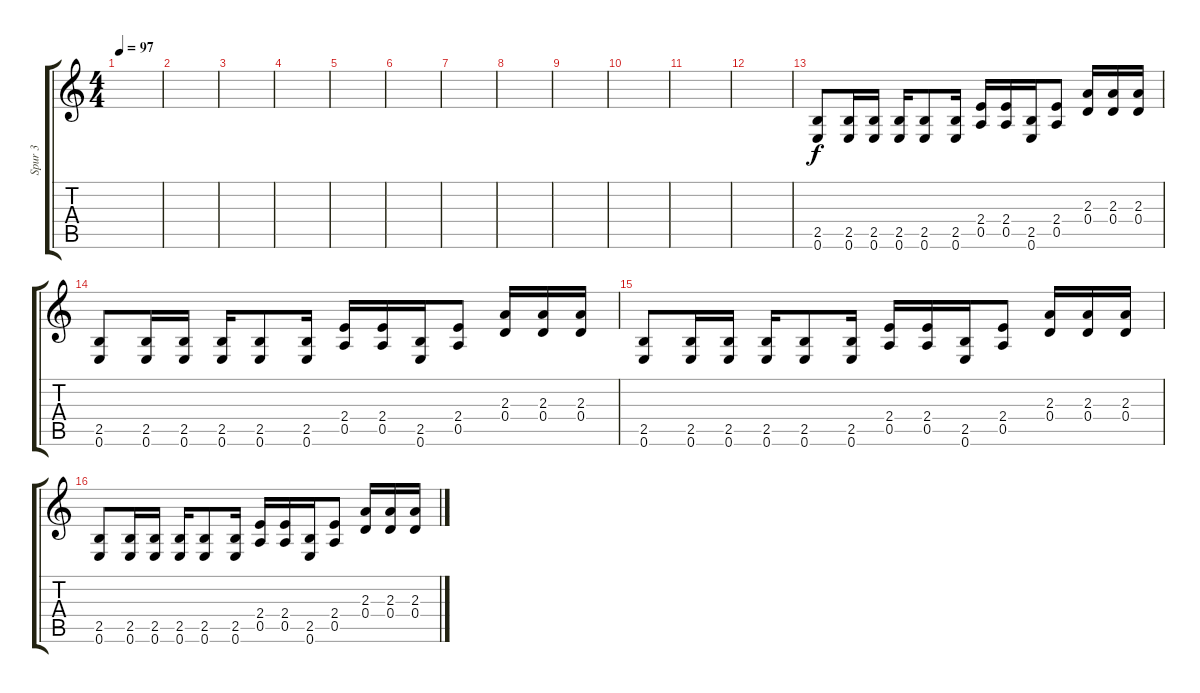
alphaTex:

\track ("Spur 3" "Spur 3") {instrument distortionguitar}
\staff {score tabs}
\tuning (E4 B3 G3 D3 A2 E2) {hide}
\ts (4 4)
\tempo 97
\clef g2
\ks c
|
|
|
|
|
|
|
|
|
|
|
|
(2.5 0.6).8 (2.5 0.6).16 (2.5 0.6).16 (2.5 0.6).16 (2.5 0.6).8 (2.5 0.6).16 (2.4 0.5).16 (2.4 0.5).16 (2.5 0.6).16 (2.4 0.5).8 (2.3 0.4).16 (2.3 0.4).16 (2.3 0.4).16 |
(2.5 0.6).8 (2.5 0.6).16 (2.5 0.6).16 (2.5 0.6).16 (2.5 0.6).8 (2.5 0.6).16 (2.4 0.5).16 (2.4 0.5).16 (2.5 0.6).16 (2.4 0.5).8 (2.3 0.4).16 (2.3 0.4).16 (2.3 0.4).16 |
(2.5 0.6).8 (2.5 0.6).16 (2.5 0.6).16 (2.5 0.6).16 (2.5 0.6).8 (2.5 0.6).16 (2.4 0.5).16 (2.4 0.5).16 (2.5 0.6).16 (2.4 0.5).8 (2.3 0.4).16 (2.3 0.4).16 (2.3 0.4).16 |
(2.5 0.6).8 (2.5 0.6).16 (2.5 0.6).16 (2.5 0.6).16 (2.5 0.6).8 (2.5 0.6).16 (2.4 0.5).16 (2.4 0.5).16 (2.5 0.6).16 (2.4 0.5).8 (2.3 0.4).16 (2.3 0.4).16 (2.3 0.4).16
